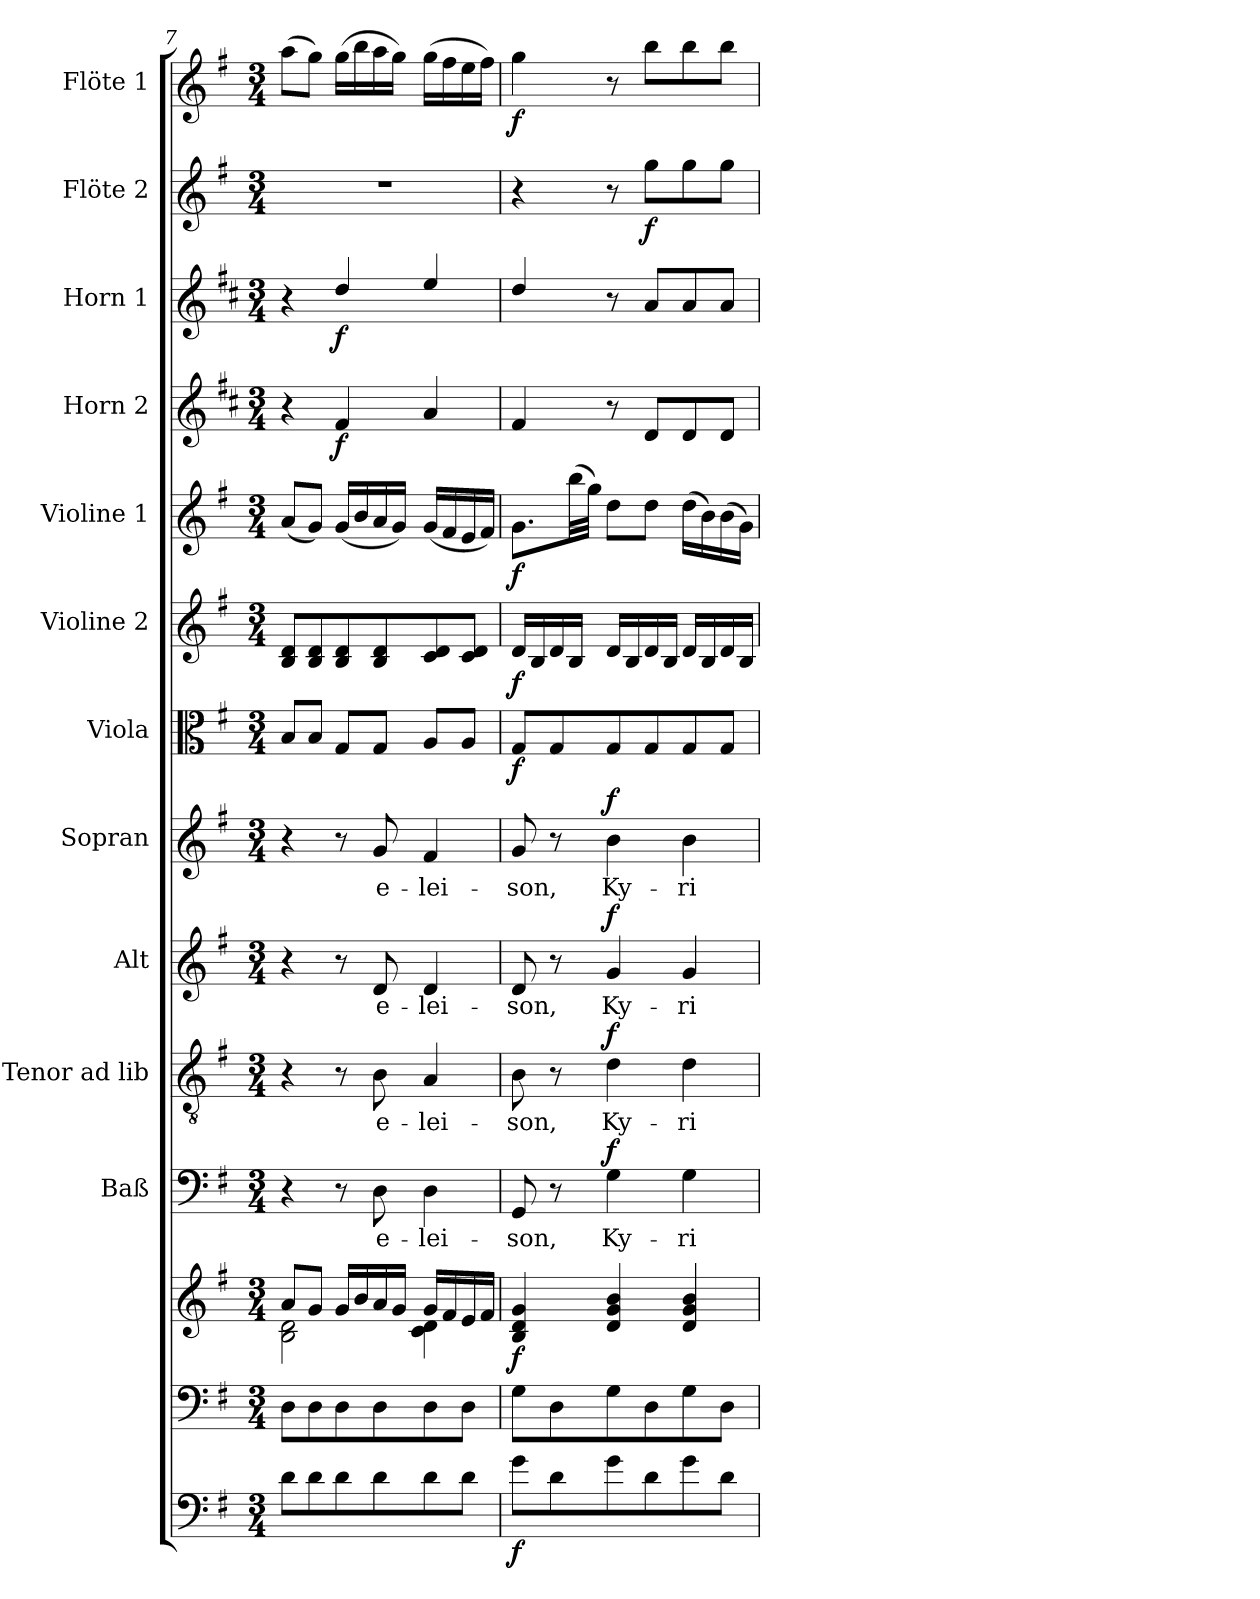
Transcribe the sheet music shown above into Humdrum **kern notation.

**kern	**dynam	**kern	**kern	**dynam	**kern	**text	**dynam	**kern	**text	**dynam	**kern	**text	**dynam	**kern	**text	**dynam	**kern	**dynam	**kern	**dynam	**kern	**dynam	**kern	**dynam	**kern	**dynam	**kern	**dynam	**kern	**dynam
*part13	*part13	*part12	*part12	*part12	*part11	*part11	*part11	*part10	*part10	*part10	*part9	*part9	*part9	*part8	*part8	*part8	*part7	*part7	*part6	*part6	*part5	*part5	*part4	*part4	*part3	*part3	*part2	*part2	*part1	*part1
*staff14	*staff14	*staff13	*staff12	*staff12/13	*staff11	*staff11	*staff11	*staff10	*staff10	*staff10	*staff9	*staff9	*staff9	*staff8	*staff8	*staff8	*staff7	*staff7	*staff6	*staff6	*staff5	*staff5	*staff4	*staff4	*staff3	*staff3	*staff2	*staff2	*staff1	*staff1
*	*	*	*	*	*I"Baß	*	*	*I"Tenor ad lib	*	*	*I"Alt	*	*	*I"Sopran	*	*	*I"Viola	*	*I"Violine 2	*	*I"Violine 1	*	*I"Horn 2	*	*I"Horn 1	*	*I"Flöte 2	*	*I"Flöte 1	*
*	*	*	*	*	*I'Baß	*	*	*I'Ten	*	*	*I'Alt	*	*	*I'Sop	*	*	*I'Vla.	*	*I'Vln. 2	*	*I'Vln. 1	*	*I'Hrn. 2	*	*I'Hrn. 1	*	*I'Fl. 2	*	*I'Fl. 1	*
*clefF4	*	*clefF4	*clefG2	*	*clefF4	*	*	*clefGv2	*	*	*clefG2	*	*	*clefG2	*	*	*clefC3	*	*clefG2	*	*clefG2	*	*clefG2	*	*clefG2	*	*clefG2	*	*clefG2	*
*ITrd7c12	*	*	*	*	*	*	*	*	*	*	*	*	*	*	*	*	*	*	*	*	*	*	*ITrd4c7	*	*ITrd4c7	*	*	*	*	*
*k[f#]	*	*k[f#]	*k[f#]	*	*k[f#]	*	*	*k[f#]	*	*	*k[f#]	*	*	*k[f#]	*	*	*k[f#]	*	*k[f#]	*	*k[f#]	*	*k[f#]	*	*k[f#]	*	*k[f#]	*	*k[f#]	*
*G:	*	*G:	*G:	*	*G:	*	*	*G:	*	*	*G:	*	*	*G:	*	*	*G:	*	*G:	*	*G:	*	*G:	*	*G:	*	*G:	*	*G:	*
*M3/4	*	*M3/4	*M3/4	*	*M3/4	*	*	*M3/4	*	*	*M3/4	*	*	*M3/4	*	*	*M3/4	*	*M3/4	*	*M3/4	*	*M3/4	*	*M3/4	*	*M3/4	*	*M3/4	*
=7	=7	=7	=7	=7	=7	=7	=7	=7	=7	=7	=7	=7	=7	=7	=7	=7	=7	=7	=7	=7	=7	=7	=7	=7	=7	=7	=7	=7	=7	=7
*	*	*	*^	*	*	*	*	*	*	*	*	*	*	*	*	*	*	*	*	*	*	*	*	*	*	*	*	*	*	*
8D\L	.	8D\L	8a/L	2B\ 2d\	.	4r	.	.	4r	.	.	4r	.	.	4r	.	.	8B/L	.	8B/ 8d/L	.	(<8a/L	.	4r	.	4r	.	2.r	.	(>8aa\L	.
8D\	.	8D\	8g/J	.	.	.	.	.	.	.	.	.	.	.	.	.	.	8B/J	.	8B/ 8d/	.	8g/J)	.	.	.	.	.	.	.	8gg\J)	.
!	!	!	!	!	!	!	!	!	!	!	!	!	!	!	!	!	!	!	!	!	!	!	!	!	!LO:DY:b	!	!LO:DY:b	!	!	!	!
8D\	.	8D\	16g/LL	.	.	8r	.	.	8r	.	.	8r	.	.	8r	.	.	8G/L	.	8B/ 8d/	.	(<16g/LL	.	4B/	f	4g/	f	.	.	(>16gg\LL	.
.	.	.	16b/	.	.	.	.	.	.	.	.	.	.	.	.	.	.	.	.	.	.	16b/	.	.	.	.	.	.	.	16bb\	.
!	!	!	!	!	!	!	!LO:LY:b	!	!	!LO:LY:b	!	!	!LO:LY:b	!	!	!LO:LY:b	!	!	!	!	!	!	!	!	!	!	!	!	!	!	!
8D\	.	8D\	16a/	.	.	8D\	e-	.	8B\	e-	.	8d/	e-	.	8g/	e-	.	8G/J	.	8B/ 8d/	.	16a/	.	.	.	.	.	.	.	16aa\	.
.	.	.	16g/JJ	.	.	.	.	.	.	.	.	.	.	.	.	.	.	.	.	.	.	16g/JJ)	.	.	.	.	.	.	.	16gg\JJ)	.
!	!	!	!	!	!	!	!LO:LY:b	!	!	!LO:LY:b	!	!	!LO:LY:b	!	!	!LO:LY:b	!	!	!	!	!	!	!	!	!	!	!	!	!	!	!
8D\	.	8D\	16g/LL	4c\ 4d\	.	4D\	-lei-	.	4A/	-lei-	.	4d/	-lei-	.	4f#/	-lei-	.	8A/L	.	8c/ 8d/	.	(<16g/LL	.	4d/	.	4a/	.	.	.	(>16gg\LL	.
.	.	.	16f#/	.	.	.	.	.	.	.	.	.	.	.	.	.	.	.	.	.	.	16f#/	.	.	.	.	.	.	.	16ff#\	.
8D\J	.	8D\J	16e/	.	.	.	.	.	.	.	.	.	.	.	.	.	.	8A/J	.	8c/ 8d/J	.	16e/	.	.	.	.	.	.	.	16ee\	.
.	.	.	16f#/JJ	.	.	.	.	.	.	.	.	.	.	.	.	.	.	.	.	.	.	16f#/JJ)	.	.	.	.	.	.	.	16ff#\JJ)	.
*	*	*	*v	*v	*	*	*	*	*	*	*	*	*	*	*	*	*	*	*	*	*	*	*	*	*	*	*	*	*	*	*
=8	=8	=8	=8	=8	=8	=8	=8	=8	=8	=8	=8	=8	=8	=8	=8	=8	=8	=8	=8	=8	=8	=8	=8	=8	=8	=8	=8	=8	=8	=8
!	!LO:DY:b	!	!	!LO:DY:b	!	!LO:LY:b	!	!	!LO:LY:b	!	!	!LO:LY:b	!	!	!LO:LY:b	!	!	!LO:DY:b	!	!LO:DY:b	!	!LO:DY:b	!	!	!	!	!	!	!	!LO:DY:b
8G\L	f	8G\L	4B/ 4d/ 4g/	f	8GG/	-son,	.	8B\	-son,	.	8d/	-son,	.	8g/	-son,	.	8G/L	f	16d/LL	f	8.g\L	f	4B/	.	4g/	.	4r	.	4gg\	f
.	.	.	.	.	.	.	.	.	.	.	.	.	.	.	.	.	.	.	16B/	.	.	.	.	.	.	.	.	.	.	.
8D\	.	8D\	.	.	8r	.	.	8r	.	.	8r	.	.	8r	.	.	8G/	.	16d/	.	.	.	.	.	.	.	.	.	.	.
.	.	.	.	.	.	.	.	.	.	.	.	.	.	.	.	.	.	.	16B/JJ	.	(>32bb\LL	.	.	.	.	.	.	.	.	.
.	.	.	.	.	.	.	.	.	.	.	.	.	.	.	.	.	.	.	.	.	32gg\JJJ)	.	.	.	.	.	.	.	.	.
!	!	!	!	!	!	!LO:LY:b	!LO:DY:a	!	!LO:LY:b	!LO:DY:a	!	!LO:LY:b	!LO:DY:a	!	!LO:LY:b	!LO:DY:a	!	!	!	!	!	!	!	!	!	!	!	!	!	!
8G\	.	8G\	4d/ 4g/ 4b/	.	4G\	Ky-	f	4d\	Ky-	f	4g/	Ky-	f	4b\	Ky-	f	8G/	.	16d/LL	.	8dd\L	.	8r	.	8r	.	8r	.	8r	.
.	.	.	.	.	.	.	.	.	.	.	.	.	.	.	.	.	.	.	16B/	.	.	.	.	.	.	.	.	.	.	.
!	!	!	!	!	!	!	!	!	!	!	!	!	!	!	!	!	!	!	!	!	!	!	!	!	!	!	!	!LO:DY:b	!	!
8D\	.	8D\	.	.	.	.	.	.	.	.	.	.	.	.	.	.	8G/	.	16d/	.	8dd\J	.	8G/L	.	8d/L	.	8gg\L	f	8bb\L	.
.	.	.	.	.	.	.	.	.	.	.	.	.	.	.	.	.	.	.	16B/JJ	.	.	.	.	.	.	.	.	.	.	.
!	!	!	!	!	!	!LO:LY:b	!	!	!LO:LY:b	!	!	!LO:LY:b	!	!	!LO:LY:b	!	!	!	!	!	!	!	!	!	!	!	!	!	!	!
8G\	.	8G\	4d/ 4g/ 4b/	.	4G\	-ri-	.	4d\	-ri-	.	4g/	-ri-	.	4b\	-ri-	.	8G/	.	16d/LL	.	(>16dd\LL	.	8G/	.	8d/	.	8gg\	.	8bb\	.
.	.	.	.	.	.	.	.	.	.	.	.	.	.	.	.	.	.	.	16B/	.	16b\)	.	.	.	.	.	.	.	.	.
8D\J	.	8D\J	.	.	.	.	.	.	.	.	.	.	.	.	.	.	8G/J	.	16d/	.	(>16b\	.	8G/J	.	8d/J	.	8gg\J	.	8bb\J	.
.	.	.	.	.	.	.	.	.	.	.	.	.	.	.	.	.	.	.	16B/JJ	.	16g\JJ)	.	.	.	.	.	.	.	.	.
=	=	=	=	=	=	=	=	=	=	=	=	=	=	=	=	=	=	=	=	=	=	=	=	=	=	=	=	=	=	=
*-	*-	*-	*-	*-	*-	*-	*-	*-	*-	*-	*-	*-	*-	*-	*-	*-	*-	*-	*-	*-	*-	*-	*-	*-	*-	*-	*-	*-	*-	*-
